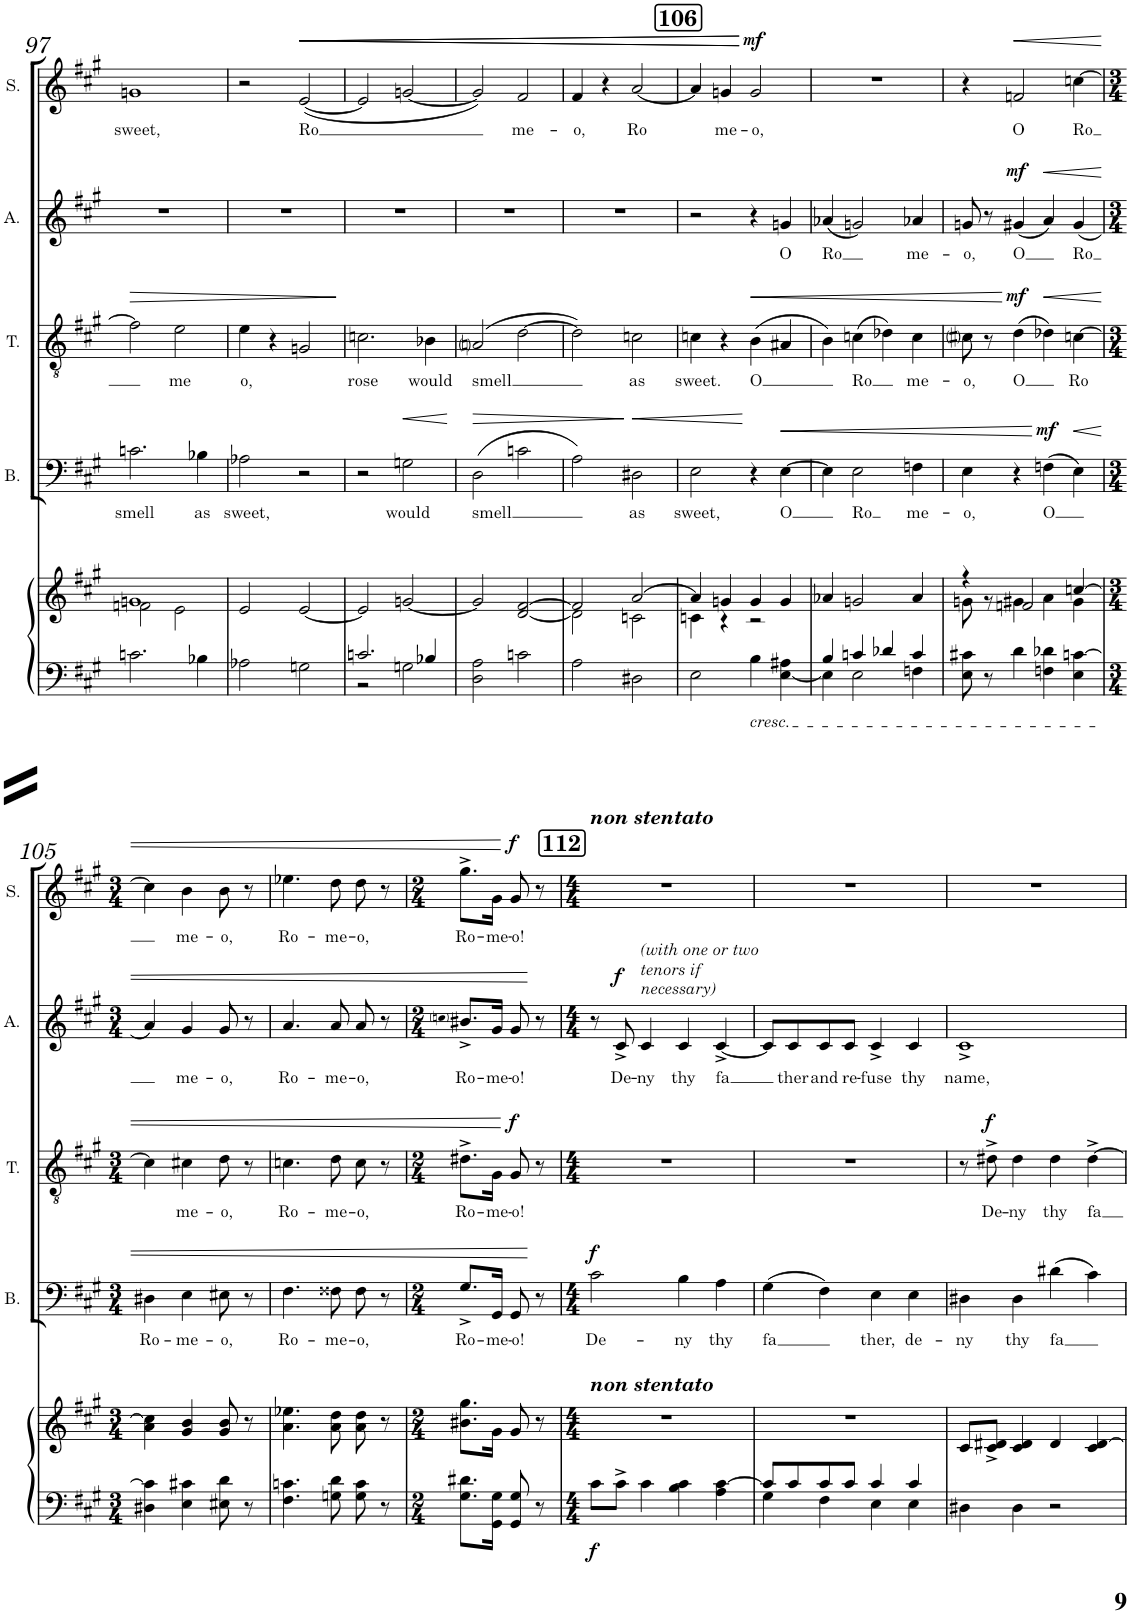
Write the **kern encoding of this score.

**kern	**kern	**dynam	**kern	**text	**dynam	**kern	**text	**dynam	**kern	**text	**dynam	**kern	**text	**dynam
*part5	*part5	*part5	*part4	*part4	*part4	*part3	*part3	*part3	*part2	*part2	*part2	*part1	*part1	*part1
*staff6	*staff5	*staff5/6	*staff4	*staff4	*staff4	*staff3	*staff3	*staff3	*staff2	*staff2	*staff2	*staff1	*staff1	*staff1
*I"Piano (for  rehearsal  only)	*	*	*I"Bass	*	*	*I"Tenor	*	*	*I"Alto	*	*	*I"Soprano	*	*
*I'Pno	*	*	*I'B.	*	*	*I'T.	*	*	*I'A.	*	*	*I'S.	*	*
!!LO:PB:g=z
*clefF4	*clefG2	*	*clefF4	*	*	*clefGv2	*	*	*clefG2	*	*	*clefG2	*	*
*k[f#c#g#]	*k[f#c#g#]	*	*k[f#c#g#]	*	*	*k[f#c#g#]	*	*	*k[f#c#g#]	*	*	*k[f#c#g#]	*	*
*M4/4	*M4/4	*	*M4/4	*	*	*M4/4	*	*	*M4/4	*	*	*M4/4	*	*
=97	=97	=97	=97	=97	=97	=97	=97	=97	=97	=97	=97	=97	=97	=97
*	*^	*	*	*	*	*	*	*	*	*	*	*	*	*
!	!	!	!	!	!LO:LY:b	!	!	!	!LO:HP:b	!	!	!	!	!LO:LY:b	!
2.cn\	1gn	2fn\	.	2.cn\	smell	.	2f\]	.	>	1r	.	.	1gn	sweet,	.
!	!	!	!	!	!	!	!	!LO:LY:b	!	!	!	!	!	!	!
.	.	2e\	.	.	.	.	2e\	me	.	.	.	.	.	.	.
!	!	!	!	!	!LO:LY:b	!	!	!	!	!	!	!	!	!	!
4B-X\	.	.	.	4B-X\	as	.	.	.	.	.	.	.	.	.	.
*	*v	*v	*	*	*	*	*	*	*	*	*	*	*	*	*
=98	=98	=98	=98	=98	=98	=98	=98	=98	=98	=98	=98	=98	=98	=98
!	!	!	!	!LO:LY:b	!	!	!LO:LY:b	!	!	!	!	!	!	!
2A-X\	2e/	.	2A-X\	sweet,	.	4e\	-o,	.	1r	.	.	2r	.	.
.	.	.	.	.	.	4r	.	.	.	.	.	.	.	.
!	!	!	!	!	!	!	!	!	!	!	!	!	!LO:LY:b	!LO:HP:b
2Gn\	[2e/	.	2r	.	.	2Gn/	.	.	.	.	.	([2e/	Ro	<
.	.	.	.	.	.	.	.	]	.	.	.	.	.	.
=99	=99	=99	=99	=99	=99	=99	=99	=99	=99	=99	=99	=99	=99	=99
*^	*	*	*	*	*	*	*	*	*	*	*	*	*	*
!	!	!	!	!	!	!	!	!LO:LY:b	!	!	!	!	!	!	!LO:HP:b
2.cn/	2r	2e/]	.	2r	.	.	2.cn\	rose	.	1r	.	.	2e/]	.	<
!	!	!	!	!	!LO:LY:b	!LO:HP:b	!	!	!	!	!	!	!	!	!
.	2Gn\	[2gn/	.	2Gn\	would	<	.	.	.	.	.	.	[2gn/	.	.
!	!	!	!	!	!	!	!	!LO:LY:b	!	!	!	!	!	!	!
4B-X/	.	.	.	.	.	.	4B-X\	would	.	.	.	.	.	.	.
*v	*v	*	*	*	*	*	*	*	*	*	*	*	*	*	*
.	.	.	.	.	[	.	.	.	.	.	.	.	.	.
=100	=100	=100	=100	=100	=100	=100	=100	=100	=100	=100	=100	=100	=100	=100
!	!	!	!	!LO:LY:b	!LO:HP:b	!	!LO:LY:b	!	!	!	!	!	!	!
2D\ 2A\	2g/]	.	(2D\	smell	>	(2Ani/	smell	.	1r	.	.	2g/])	.	.
!	!	!	!	!	!	!	!	!	!	!	!	!	!LO:LY:b	!
2cn\	[<2d/ [2f#/	.	2cn\	.	.	[2d\	.	.	.	.	.	2f#/	me-	.
=101	=101	=101	=101	=101	=101	=101	=101	=101	=101	=101	=101	=101	=101	=101
*	*^	*	*	*	*	*	*	*	*	*	*	*	*	*
!	!	!	!	!	!	!	!	!	!	!	!	!	!	!LO:LY:b	!
2A\	2f#/]	2d\]	.	2A\)	.	.	2d\])	.	.	1r	.	.	4f#/	-o,	.
.	.	.	.	.	.	.	.	.	.	.	.	.	4r	.	.
!	!	!	!	!	!LO:LY:b	!LO:HP:n=1:b	!	!LO:LY:b	!	!	!	!	!	!LO:LY:b	!
2D#X\	[2a/	2cn\	.	2D#X\	as	] <	2cn\	as	.	.	.	.	[2a/	Ro	.
!!LO:REH:place=s1:a:B:cj:fs=14:t=106
=102	=102	=102	=102	=102	=102	=102	=102	=102	=102	=102	=102	=102	=102	=102	=102
!	!	!	!	!	!LO:LY:b	!	!	!LO:LY:b	!	!	!	!	!	!	!
2E\	4a/]	4cn\	.	2E\	sweet,	.	4cn\	sweet.	.	2r	.	.	4a/]	.	.
!	!	!	!	!	!	!	!	!	!	!	!	!	!	!LO:LY:b	!
.	4gn/	4r	.	.	.	.	4r	.	.	.	.	.	4gn/	me-	.
!LO:TX:b:i:t=cresc.	!	!	!	!	!	!	!	!	!	!	!	!	!	!	!
!	!	!	!	!	!	!	!	!LO:LY:b	!LO:HP:b	!	!	!	!	!LO:LY:b	!LO:DY:n=1:a
4B\	4g/	2r	.	4r	.	[	(4B\	O	<	4r	.	.	2g/	-o,	[ [ mf
!	!	!	!	!	!LO:LY:b	!LO:HP:b	!	!	!	!	!LO:LY:b	!	!	!	!
[4E\ 4A#X\	4g/	.	.	[4E\	O	<	4A#X/	.	.	4gn/	O	.	.	.	.
*	*v	*v	*	*	*	*	*	*	*	*	*	*	*	*	*
=103	=103	=103	=103	=103	=103	=103	=103	=103	=103	=103	=103	=103	=103	=103
*^	*	*	*	*	*	*	*	*	*	*	*	*	*	*
!	!	!	!	!	!	!	!	!	!	!	!LO:LY:b	!	!	!	!
4B/	4E\]	4a-X/	.	4E\]	.	.	4B\)	.	.	(4a-X/	Ro	.	1r	.	.
!	!	!	!	!	!LO:LY:b	!	!	!LO:LY:b	!	!	!	!	!	!	!
4cn/	2E\	2gn/	.	2E\	Ro	.	(4cn\	Ro	.	2gn/)	.	.	.	.	.
4d-X/	.	.	.	.	.	.	4d-X\)	.	.	.	.	.	.	.	.
!	!	!	!	!	!LO:LY:b	!	!	!LO:LY:b	!	!	!LO:LY:b	!	!	!	!
4c/	4Fn\	4a-/	.	4Fn\	me-	.	4c\	me-	.	4a-X/	me-	.	.	.	.
=104	=104	=104	=104	=104	=104	=104	=104	=104	=104	=104	=104	=104	=104	=104	=104
*	*	*^	*	*	*	*	*	*	*	*	*	*	*	*	*
!	!	!	!	!	!	!LO:LY:b	!	!	!LO:LY:b	!	!	!LO:LY:b	!	!	!	!
*v	*v	*	*	*	*	*	*	*	*	*	*	*	*	*	*	*
8E\ 8c#X\	4r	8gn\	.	4E\	-o,	.	8c#i\	-o,	.	8gn/	-o,	.	4r	.	.
8r	.	8r	.	.	.	.	8r	.	.	8r	.	.	.	.	.
!	!	!	!	!	!	!	!	!LO:LY:b	!LO:DY:n=1:a	!	!LO:LY:b	!LO:DY:a	!	!LO:LY:b	!LO:HP:b
4d\	2fn/	4g#X\	.	4r	.	.	(4d\	O	[ mf	(4g#X/	O	mf	2fn/	O	<
!	!	!	!	!	!LO:LY:b	!LO:DY:n=1:a	!	!	!LO:HP:b	!	!	!LO:HP:b	!	!	!
4Fn\ 4d-X\	.	4a\	.	(4Fn\	O	[ mf	4d-X\)	.	<	4a/)	.	<	.	.	.
!	!	!	!	!	!	!LO:HP:b	!	!LO:LY:b	!	!	!LO:LY:b	!	!	!LO:LY:b	!
4E\ [4cn\	[4ccn/	4g#\	.	4E\)	.	<	[4cn\	Ro	.	(4g#/	-Ro	.	[4ccn\	Ro	.
*	*v	*v	*	*	*	*	*	*	*	*	*	*	*	*	*
!!LO:LB:g=z
=105	=105	=105	=105	=105	=105	=105	=105	=105	=105	=105	=105	=105	=105	=105
*M3/4	*M3/4	*	*M3/4	*	*	*M3/4	*	*	*M3/4	*	*	*M3/4	*	*
*	*^	*	*	*	*	*	*	*	*	*	*	*	*	*
!	!	!	!	!	!LO:LY:b	!	!	!	!	!	!	!	!	!	!
*	*v	*v	*	*	*	*	*	*	*	*	*	*	*	*	*
4D#X\ 4c\]	4a\ 4cc\]	.	4D#X\	Ro-	.	4c\]	.	.	4a/)	.	.	4cc\]	.	.
!	!	!	!	!LO:LY:b	!	!	!LO:LY:b	!	!	!LO:LY:b	!	!	!LO:LY:b	!
4E\ 4c#X\	4g#/ 4b/	.	4E\	-me-	.	4c#X\	me-	.	4g#/	me-	.	4b\	me-	.
!	!	!	!	!LO:LY:b	!	!	!LO:LY:b	!	!	!LO:LY:b	!	!	!LO:LY:b	!
8E#X\ 8d\	8g#/ 8b/	.	8E#X\	-o,	.	8d\	-o,	.	8g#/	-o,	.	8b\	-o,	.
8r	8r	.	8r	.	.	8r	.	.	8r	.	.	8r	.	.
=106	=106	=106	=106	=106	=106	=106	=106	=106	=106	=106	=106	=106	=106	=106
!	!	!	!	!LO:LY:b	!	!	!LO:LY:b	!	!	!LO:LY:b	!	!	!LO:LY:b	!
4.F#\ 4.cn\	4.a\ 4.ee-X\	.	4.F#\	-Ro-	.	4.cn\	Ro-	.	4.a/	Ro-	.	4.ee-X\	Ro-	.
!	!	!	!	!LO:LY:b	!	!	!LO:LY:b	!	!	!LO:LY:b	!	!	!LO:LY:b	!
8Gn\ 8d\	8a\ 8dd\	.	8F##X\	-me-	.	8d\	-me-	.	8a/	-me-	.	8dd\	-me-	.
!	!	!	!	!LO:LY:b	!	!	!LO:LY:b	!	!	!LO:LY:b	!	!	!LO:LY:b	!
8G\ 8c\	8a\ 8dd\	.	8F##\	-o,	.	8c\	-o,	.	8a/	-o,	.	8dd\	-o,	.
8r	8r	.	8r	.	.	8r	.	.	8r	.	.	8r	.	.
=107	=107	=107	=107	=107	=107	=107	=107	=107	=107	=107	=107	=107	=107	=107
*M2/4	*M2/4	*	*M2/4	*	*	*M2/4	*	*	*M2/4	*	*	*M2/4	*	*
.	.	.	.	.	.	.	.	.	qccn	.	.	.	.	.
!	!	!	!	!LO:LY:b	!	!	!LO:LY:b	!	!	!LO:LY:b	!	!	!LO:LY:b	!
8.G#\ 8.d#X\L	8.b#X\ 8.gg#\L	.	8.G#^/L	Ro-	.	8.d#X^\L	Ro-	.	8.b#X^/L	Ro-	.	8.gg#^\L	Ro-	.
!	!	!	!	!LO:LY:b	!	!	!LO:LY:b	!	!	!LO:LY:b	!	!	!LO:LY:b	!
16GG#\ 16G#\Jk	16g#\Jk	.	16GG#/Jk	-me-	.	16G#\Jk	-me-	.	16g#/Jk	-me-	.	16g#\Jk	-me-	.
!	!	!	!	!LO:LY:b	!	!	!LO:LY:b	!LO:DY:n=1:a	!	!LO:LY:b	!	!	!LO:LY:b	!LO:DY:n=1:a
8GG#/ 8G#/	8g#/	.	8GG#/	-o!	.	8G#/	-o!	[ f	8g#/	-o!	.	8g#/	-o!	[ f
8r	8r	.	8r	.	[	8r	.	.	8r	.	[	8r	.	.
=108	=108	=108	=108	=108	=108	=108	=108	=108	=108	=108	=108	=108	=108	=108
!!LO:REH:place=s1:a:B:cj:fs=14:t=112
*M4/4	*M4/4	*	*M4/4	*	*	*M4/4	*	*	*M4/4	*	*	*M4/4	*	*
!	!	!	!	!	!	!	!	!	!	!	!	!LO:TX:a:Bi:t=non stentato	!	!
!	!LO:TX:a:Bi:t=non stentato	!	!	!	!	!	!	!	!	!	!	!	!	!
!	!	!LO:DY:b=2	!	!LO:LY:b	!LO:DY:a	!	!	!	!	!	!	!	!	!
8c#\L	1r	f	2c#\	De-	f	1r	.	.	8r	.	.	1r	.	.
!	!	!	!	!	!	!	!	!	!LO:TX:a:i:t=(with one or two	!	!	!	!	!
!	!	!	!	!	!	!	!	!	!LO:TX:a:t=tenors if	!	!	!	!	!
!	!	!	!	!	!	!	!	!	!LO:TX:a:t=necessary)	!	!	!	!	!
!	!	!	!	!	!	!	!	!	!	!LO:LY:b	!LO:DY:a	!	!	!
8c#^\J	.	.	.	.	.	.	.	.	8c#^/	De-	f	.	.	.
!	!	!	!	!	!	!	!	!	!	!LO:LY:b	!	!	!	!
4c#\	.	.	.	.	.	.	.	.	4c#/	-ny	.	.	.	.
!	!	!	!	!LO:LY:b	!	!	!	!	!	!LO:LY:b	!	!	!	!
4B\ 4c#\	.	.	4B\	-ny	.	.	.	.	4c#/	thy	.	.	.	.
!	!	!	!	!LO:LY:b	!	!	!	!	!	!LO:LY:b	!	!	!	!
4A\ [>4c#\	.	.	4A\	thy	.	.	.	.	[4c#^/	fa	.	.	.	.
=109	=109	=109	=109	=109	=109	=109	=109	=109	=109	=109	=109	=109	=109	=109
*^	*	*	*	*	*	*	*	*	*	*	*	*	*	*
!	!	!	!	!	!LO:LY:b	!	!	!	!	!	!	!	!	!	!
8c#/L]	4G#\	1r	.	(4G#\	-fa	.	1r	.	.	8c#/L]	.	.	1r	.	.
!	!	!	!	!	!	!	!	!	!	!	!LO:LY:b	!	!	!	!
8c#/	.	.	.	.	.	.	.	.	.	8c#/	ther	.	.	.	.
!	!	!	!	!	!	!	!	!	!	!	!LO:LY:b	!	!	!	!
8c#/	4F#\	.	.	4F#\)	.	.	.	.	.	8c#/	and	.	.	.	.
!	!	!	!	!	!	!	!	!	!	!	!LO:LY:b	!	!	!	!
8c#/J	.	.	.	.	.	.	.	.	.	8c#/J	re-	.	.	.	.
!	!	!	!	!	!LO:LY:b	!	!	!	!	!	!LO:LY:b	!	!	!	!
4c#/	4E\	.	.	4E\	ther,	.	.	.	.	4c#^/	-fuse	.	.	.	.
!	!	!	!	!	!LO:LY:b	!	!	!	!	!	!LO:LY:b	!	!	!	!
4c#/	4E\	.	.	4E\	de-	.	.	.	.	4c#/	thy	.	.	.	.
=110	=110	=110	=110	=110	=110	=110	=110	=110	=110	=110	=110	=110	=110	=110	=110
!	!	!	!	!	!LO:LY:b	!	!	!	!	!	!LO:LY:b	!	!	!	!
*v	*v	*	*	*	*	*	*	*	*	*	*	*	*	*	*
4D#X\	8c#/L	.	4D#X\	-ny	.	8r	.	.	1c#^	name,	.	1r	.	.
!	!	!	!	!	!	!	!LO:LY:b	!LO:DY:a	!	!	!	!	!	!
.	8c#/^ 8d#X/^J	.	.	.	.	8d#X^\	De-	f	.	.	.	.	.	.
!	!	!	!	!LO:LY:b	!	!	!LO:LY:b	!	!	!	!	!	!	!
4D#\	4c#/ 4d#/	.	4D#\	thy	.	4d#\	-ny	.	.	.	.	.	.	.
!	!	!	!	!LO:LY:b	!	!	!LO:LY:b	!	!	!	!	!	!	!
2r	4d#/	.	(4d#X\	-fa	.	4d#\	thy	.	.	.	.	.	.	.
!	!	!	!	!	!	!	!LO:LY:b	!	!	!	!	!	!	!
.	4c#/ [4d#/	.	4c#\)	.	.	[4d#^\	fa	.	.	.	.	.	.	.
=	=	=	=	=	=	=	=	=	=	=	=	=	=	=
*-	*-	*-	*-	*-	*-	*-	*-	*-	*-	*-	*-	*-	*-	*-
